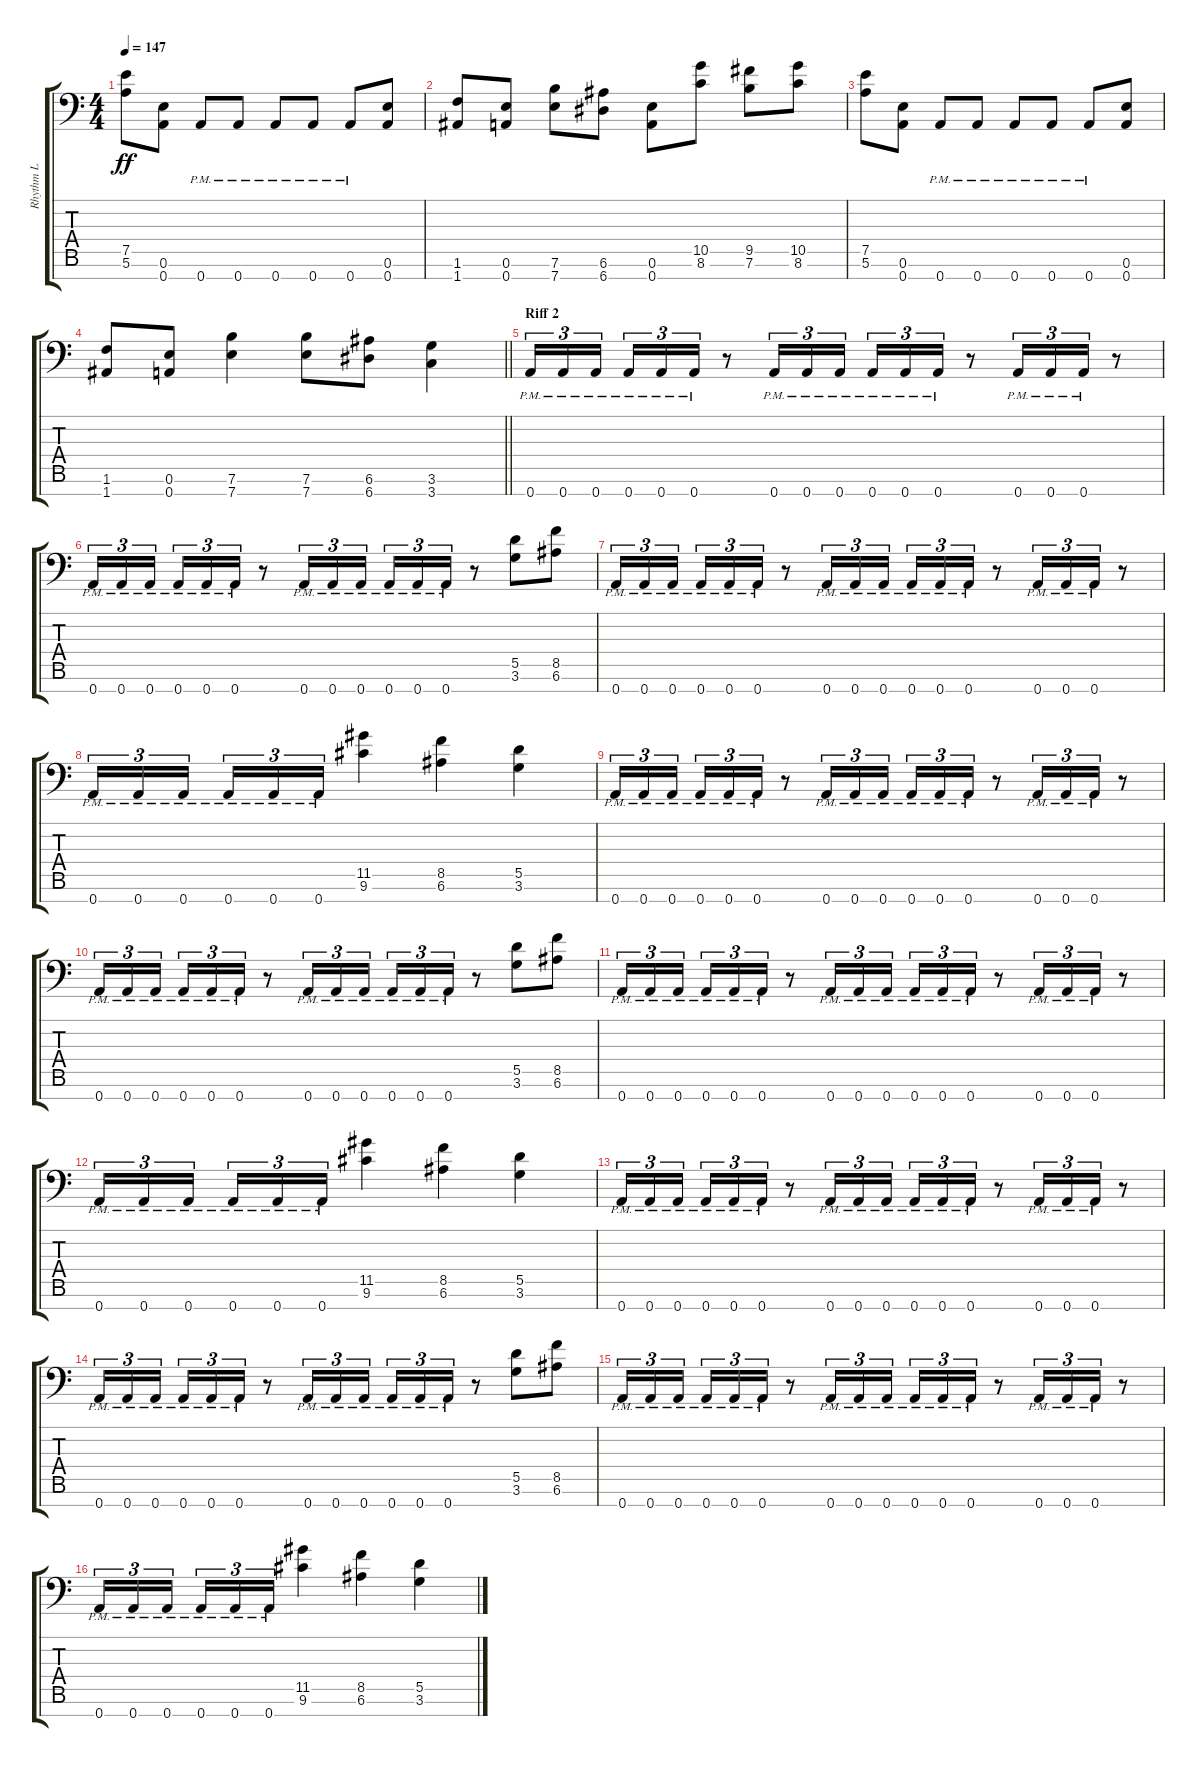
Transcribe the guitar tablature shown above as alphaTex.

\track ("Rhythm L" "Rhythm L") {instrument distortionguitar}
\staff {score tabs}
\tuning (E4 B3 G3 D3 A2 E2 A1) {hide}
\ts (4 4)
\tempo 147
\clef f4
\ks c
(7.5 5.6).8{dy ff} (0.6 0.7).8 0.7{pm}.8 0.7{pm}.8 0.7{pm}.8 0.7{pm}.8 0.7{pm}.8 (0.6 0.7).8 |
(1.6 1.7).8 (0.6 0.7).8 (7.6 7.7).8 (6.6 6.7).8 (0.6 0.7).8 (10.5 8.6).8 (9.5 7.6).8 (10.5 8.6).8 |
(7.5 5.6).8 (0.6 0.7).8 0.7{pm}.8 0.7{pm}.8 0.7{pm}.8 0.7{pm}.8 0.7{pm}.8 (0.6 0.7).8 |
\barLineRight lightlight
(1.6 1.7).8 (0.6 0.7).8 (7.6 7.7).4 (7.6 7.7).8 (6.6 6.7).8 (3.6 3.7).4 |
\section ("" "Riff 2")
0.7{pm}.16{tu (3 2)} 0.7{pm}.16{tu (3 2)} 0.7{pm}.16{tu (3 2) beam splitsecondary} 0.7{pm}.16{tu (3 2)} 0.7{pm}.16{tu (3 2)} 0.7{pm}.16{tu (3 2)} r.8 0.7{pm}.16{tu (3 2)} 0.7{pm}.16{tu (3 2)} 0.7{pm}.16{tu (3 2)} 0.7{pm}.16{tu (3 2)} 0.7{pm}.16{tu (3 2)} 0.7{pm}.16{tu (3 2)} r.8 0.7{pm}.16{tu (3 2)} 0.7{pm}.16{tu (3 2)} 0.7{pm}.16{tu (3 2)} r.8 |
0.7{pm}.16{tu (3 2)} 0.7{pm}.16{tu (3 2)} 0.7{pm}.16{tu (3 2) beam splitsecondary} 0.7{pm}.16{tu (3 2)} 0.7{pm}.16{tu (3 2)} 0.7{pm}.16{tu (3 2)} r.8 0.7{pm}.16{tu (3 2)} 0.7{pm}.16{tu (3 2)} 0.7{pm}.16{tu (3 2)} 0.7{pm}.16{tu (3 2)} 0.7{pm}.16{tu (3 2)} 0.7{pm}.16{tu (3 2)} r.8 (5.5 3.6).8 (8.5 6.6).8 |
0.7{pm}.16{tu (3 2)} 0.7{pm}.16{tu (3 2)} 0.7{pm}.16{tu (3 2) beam splitsecondary} 0.7{pm}.16{tu (3 2)} 0.7{pm}.16{tu (3 2)} 0.7{pm}.16{tu (3 2)} r.8 0.7{pm}.16{tu (3 2)} 0.7{pm}.16{tu (3 2)} 0.7{pm}.16{tu (3 2)} 0.7{pm}.16{tu (3 2)} 0.7{pm}.16{tu (3 2)} 0.7{pm}.16{tu (3 2)} r.8 0.7{pm}.16{tu (3 2)} 0.7{pm}.16{tu (3 2)} 0.7{pm}.16{tu (3 2)} r.8 |
0.7{pm}.16{tu (3 2)} 0.7{pm}.16{tu (3 2)} 0.7{pm}.16{tu (3 2) beam splitsecondary} 0.7{pm}.16{tu (3 2)} 0.7{pm}.16{tu (3 2)} 0.7{pm}.16{tu (3 2)} (11.5 9.6).4 (8.5 6.6).4 (5.5 3.6).4 |
0.7{pm}.16{tu (3 2)} 0.7{pm}.16{tu (3 2)} 0.7{pm}.16{tu (3 2) beam splitsecondary} 0.7{pm}.16{tu (3 2)} 0.7{pm}.16{tu (3 2)} 0.7{pm}.16{tu (3 2)} r.8 0.7{pm}.16{tu (3 2)} 0.7{pm}.16{tu (3 2)} 0.7{pm}.16{tu (3 2)} 0.7{pm}.16{tu (3 2)} 0.7{pm}.16{tu (3 2)} 0.7{pm}.16{tu (3 2)} r.8 0.7{pm}.16{tu (3 2)} 0.7{pm}.16{tu (3 2)} 0.7{pm}.16{tu (3 2)} r.8 |
0.7{pm}.16{tu (3 2)} 0.7{pm}.16{tu (3 2)} 0.7{pm}.16{tu (3 2) beam splitsecondary} 0.7{pm}.16{tu (3 2)} 0.7{pm}.16{tu (3 2)} 0.7{pm}.16{tu (3 2)} r.8 0.7{pm}.16{tu (3 2)} 0.7{pm}.16{tu (3 2)} 0.7{pm}.16{tu (3 2)} 0.7{pm}.16{tu (3 2)} 0.7{pm}.16{tu (3 2)} 0.7{pm}.16{tu (3 2)} r.8 (5.5 3.6).8 (8.5 6.6).8 |
0.7{pm}.16{tu (3 2)} 0.7{pm}.16{tu (3 2)} 0.7{pm}.16{tu (3 2) beam splitsecondary} 0.7{pm}.16{tu (3 2)} 0.7{pm}.16{tu (3 2)} 0.7{pm}.16{tu (3 2)} r.8 0.7{pm}.16{tu (3 2)} 0.7{pm}.16{tu (3 2)} 0.7{pm}.16{tu (3 2)} 0.7{pm}.16{tu (3 2)} 0.7{pm}.16{tu (3 2)} 0.7{pm}.16{tu (3 2)} r.8 0.7{pm}.16{tu (3 2)} 0.7{pm}.16{tu (3 2)} 0.7{pm}.16{tu (3 2)} r.8 |
0.7{pm}.16{tu (3 2)} 0.7{pm}.16{tu (3 2)} 0.7{pm}.16{tu (3 2) beam splitsecondary} 0.7{pm}.16{tu (3 2)} 0.7{pm}.16{tu (3 2)} 0.7{pm}.16{tu (3 2)} (11.5 9.6).4 (8.5 6.6).4 (5.5 3.6).4 |
0.7{pm}.16{tu (3 2)} 0.7{pm}.16{tu (3 2)} 0.7{pm}.16{tu (3 2) beam splitsecondary} 0.7{pm}.16{tu (3 2)} 0.7{pm}.16{tu (3 2)} 0.7{pm}.16{tu (3 2)} r.8 0.7{pm}.16{tu (3 2)} 0.7{pm}.16{tu (3 2)} 0.7{pm}.16{tu (3 2)} 0.7{pm}.16{tu (3 2)} 0.7{pm}.16{tu (3 2)} 0.7{pm}.16{tu (3 2)} r.8 0.7{pm}.16{tu (3 2)} 0.7{pm}.16{tu (3 2)} 0.7{pm}.16{tu (3 2)} r.8 |
0.7{pm}.16{tu (3 2)} 0.7{pm}.16{tu (3 2)} 0.7{pm}.16{tu (3 2) beam splitsecondary} 0.7{pm}.16{tu (3 2)} 0.7{pm}.16{tu (3 2)} 0.7{pm}.16{tu (3 2)} r.8 0.7{pm}.16{tu (3 2)} 0.7{pm}.16{tu (3 2)} 0.7{pm}.16{tu (3 2)} 0.7{pm}.16{tu (3 2)} 0.7{pm}.16{tu (3 2)} 0.7{pm}.16{tu (3 2)} r.8 (5.5 3.6).8 (8.5 6.6).8 |
0.7{pm}.16{tu (3 2)} 0.7{pm}.16{tu (3 2)} 0.7{pm}.16{tu (3 2) beam splitsecondary} 0.7{pm}.16{tu (3 2)} 0.7{pm}.16{tu (3 2)} 0.7{pm}.16{tu (3 2)} r.8 0.7{pm}.16{tu (3 2)} 0.7{pm}.16{tu (3 2)} 0.7{pm}.16{tu (3 2)} 0.7{pm}.16{tu (3 2)} 0.7{pm}.16{tu (3 2)} 0.7{pm}.16{tu (3 2)} r.8 0.7{pm}.16{tu (3 2)} 0.7{pm}.16{tu (3 2)} 0.7{pm}.16{tu (3 2)} r.8 |
0.7{pm}.16{tu (3 2)} 0.7{pm}.16{tu (3 2)} 0.7{pm}.16{tu (3 2) beam splitsecondary} 0.7{pm}.16{tu (3 2)} 0.7{pm}.16{tu (3 2)} 0.7{pm}.16{tu (3 2)} (11.5 9.6).4 (8.5 6.6).4 (5.5 3.6).4
